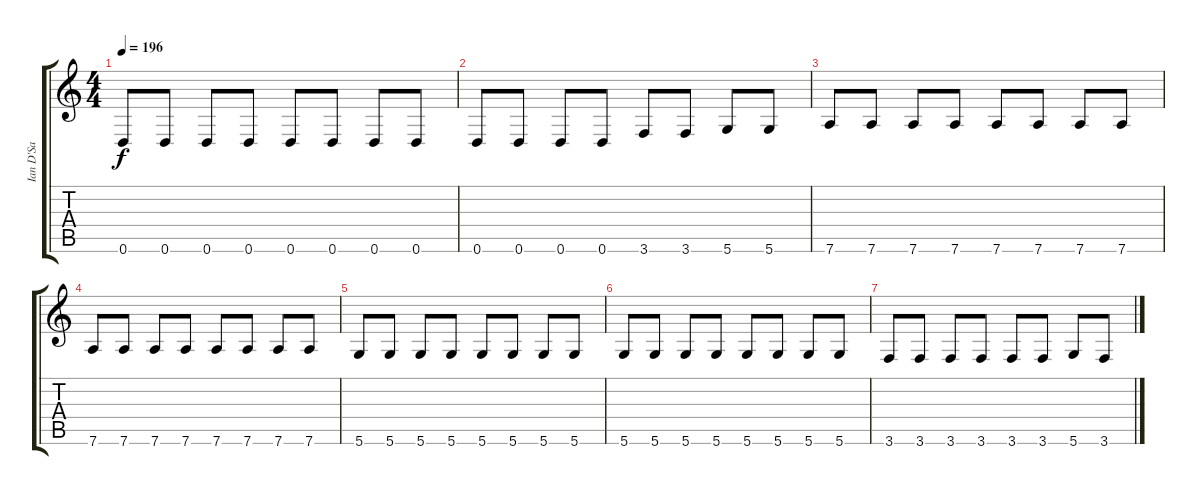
\track ("Ian D'Sa" "Ian D'Sa") {instrument distortionguitar}
\staff {score tabs}
\tuning (E4 B3 G3 D3 A2 D2) {hide}
\ts (4 4)
\tempo 196
\clef g2
\ks c
0.6.8{dy f} 0.6.8 0.6.8 0.6.8 0.6.8 0.6.8 0.6.8 0.6.8 |
0.6.8 0.6.8 0.6.8 0.6.8 3.6.8 3.6.8 5.6.8 5.6.8 |
7.6.8 7.6.8 7.6.8 7.6.8 7.6.8 7.6.8 7.6.8 7.6.8 |
7.6.8 7.6.8 7.6.8 7.6.8 7.6.8 7.6.8 7.6.8 7.6.8 |
5.6.8 5.6.8 5.6.8 5.6.8 5.6.8 5.6.8 5.6.8 5.6.8 |
5.6.8 5.6.8 5.6.8 5.6.8 5.6.8 5.6.8 5.6.8 5.6.8 |
3.6.8 3.6.8 3.6.8 3.6.8 3.6.8 3.6.8 5.6.8 3.6.8
